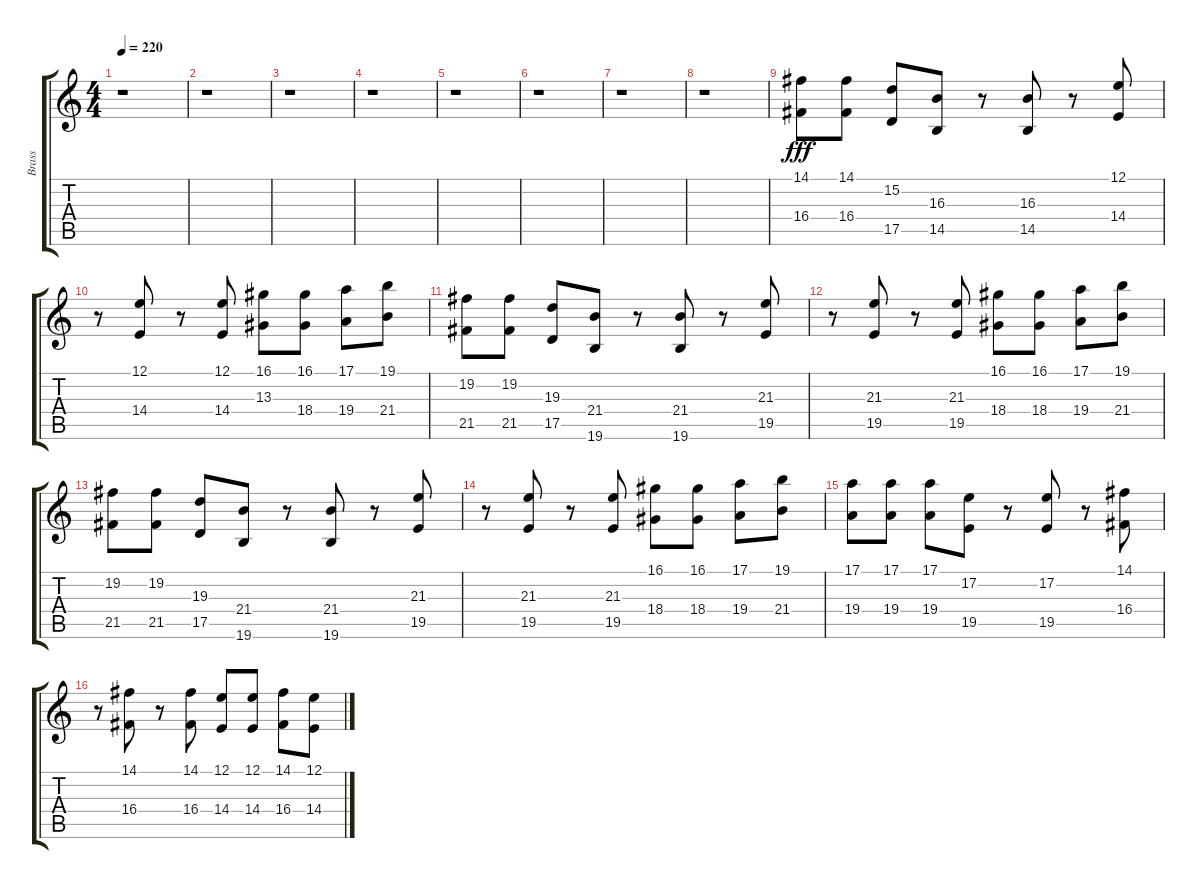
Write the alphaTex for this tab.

\track ("Brass" "Brass") {instrument brasssection}
\staff {score tabs}
\tuning (E4 B3 G3 D3 A2 E2) {hide}
\ts (4 4)
\tempo 220
\clef g2
\ks c
r.1{dy fff} |
r.1 |
r.1 |
r.1 |
r.1 |
r.1 |
r.1 |
r.1 |
(14.1 16.4).8 (14.1 16.4).8 (15.2 17.5).8 (16.3 14.5).8 r.8 (16.3 14.5).8 r.8 (12.1 14.4).8 |
r.8 (12.1 14.4).8 r.8 (12.1 14.4).8 (16.1 13.3).8 (16.1 18.4).8 (17.1 19.4).8 (19.1 21.4).8 |
(19.2 21.5).8 (19.2 21.5).8 (19.3 17.5).8 (21.4 19.6).8 r.8 (21.4 19.6).8 r.8 (21.3 19.5).8 |
r.8 (21.3 19.5).8 r.8 (21.3 19.5).8 (16.1 18.4).8 (16.1 18.4).8 (17.1 19.4).8 (19.1 21.4).8 |
(19.2 21.5).8 (19.2 21.5).8 (19.3 17.5).8 (21.4 19.6).8 r.8 (21.4 19.6).8 r.8 (21.3 19.5).8 |
r.8 (21.3 19.5).8 r.8 (21.3 19.5).8 (16.1 18.4).8 (16.1 18.4).8 (17.1 19.4).8 (19.1 21.4).8 |
(17.1 19.4).8 (17.1 19.4).8 (17.1 19.4).8 (17.2 19.5).8 r.8 (17.2 19.5).8 r.8 (14.1 16.4).8 |
r.8 (14.1 16.4).8 r.8 (14.1 16.4).8 (12.1 14.4).8 (12.1 14.4).8 (14.1 16.4).8 (12.1 14.4).8
